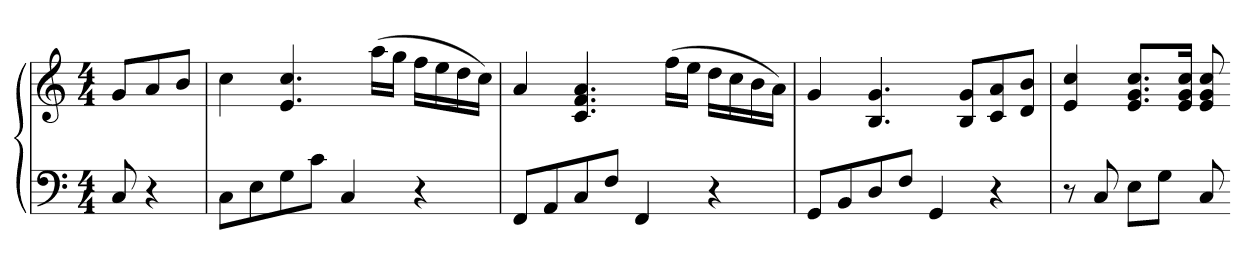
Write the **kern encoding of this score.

**kern	**kern
*part1	*part1
*staff2	*staff1
*clefF4	*clefG2
*k[]	*k[]
*C:	*C:
*M4/4	*M4/4
=	=
8C	8gL
4r	8a
.	8bJ
=	=
8CL	4cc
8E	.
8G	4.e 4.cc
8cJ	.
4C	.
.	(16aaLL
.	16ggJJ
4r	16ffLL
.	16ee
.	16dd
.	16ccJJ)
=	=
8FFL	4a
8AA	.
8C	4.c 4.f 4.a
8FJ	.
4FF	.
.	(16ffLL
.	16eeJJ
4r	16ddLL
.	16cc
.	16b
.	16aJJ)
=	=
8GGL	4g
8BB	.
8D	4.B 4.g
8FJ	.
4GG	.
.	8B 8gL
4r	8c 8a
.	8d 8bJ
=	=
8r	4e 4cc
8C	.
8EL	8.e 8.g 8.ccL
8GJ	.
.	16e 16g 16ccJk
8C	8e 8g 8cc
=-	=-
*-	*-
